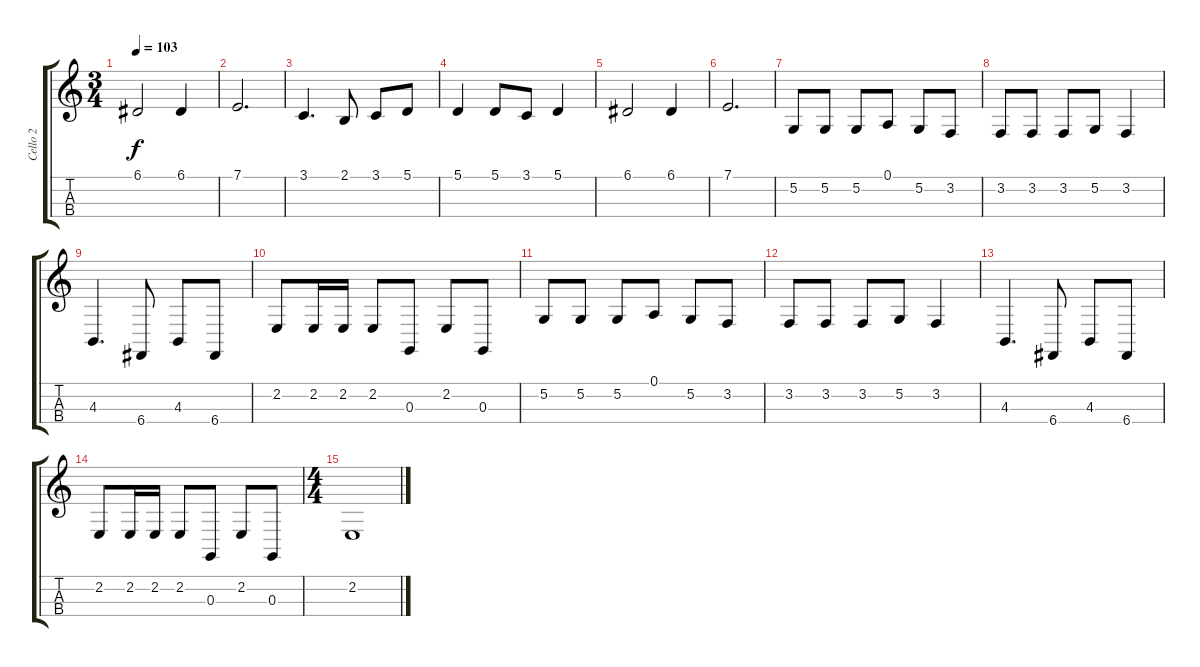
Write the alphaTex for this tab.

\track ("Cello 2" "Cello 2") {instrument cello}
\staff {score tabs}
\tuning (A3 D3 G2 C2) {hide}
\ts (3 4)
\tempo 103
\clef g2
\ks c
6.1.2{dy f} 6.1.4 |
7.1.2{d} |
3.1.4{d} 2.1.8 3.1.8 5.1.8 |
5.1.4 5.1.8 3.1.8 5.1.4 |
6.1.2 6.1.4 |
7.1.2{d} |
5.2.8 5.2.8 5.2.8 0.1.8 5.2.8 3.2.8 |
3.2.8 3.2.8 3.2.8 5.2.8 3.2.4 |
4.3.4{d} 6.4.8 4.3.8 6.4.8 |
2.2.8 2.2.16 2.2.16 2.2.8 0.3.8 2.2.8 0.3.8 |
5.2.8 5.2.8 5.2.8 0.1.8 5.2.8 3.2.8 |
3.2.8 3.2.8 3.2.8 5.2.8 3.2.4 |
4.3.4{d} 6.4.8 4.3.8 6.4.8 |
2.2.8 2.2.16 2.2.16 2.2.8 0.3.8 2.2.8 0.3.8 |
\ts (4 4)
2.2.1
